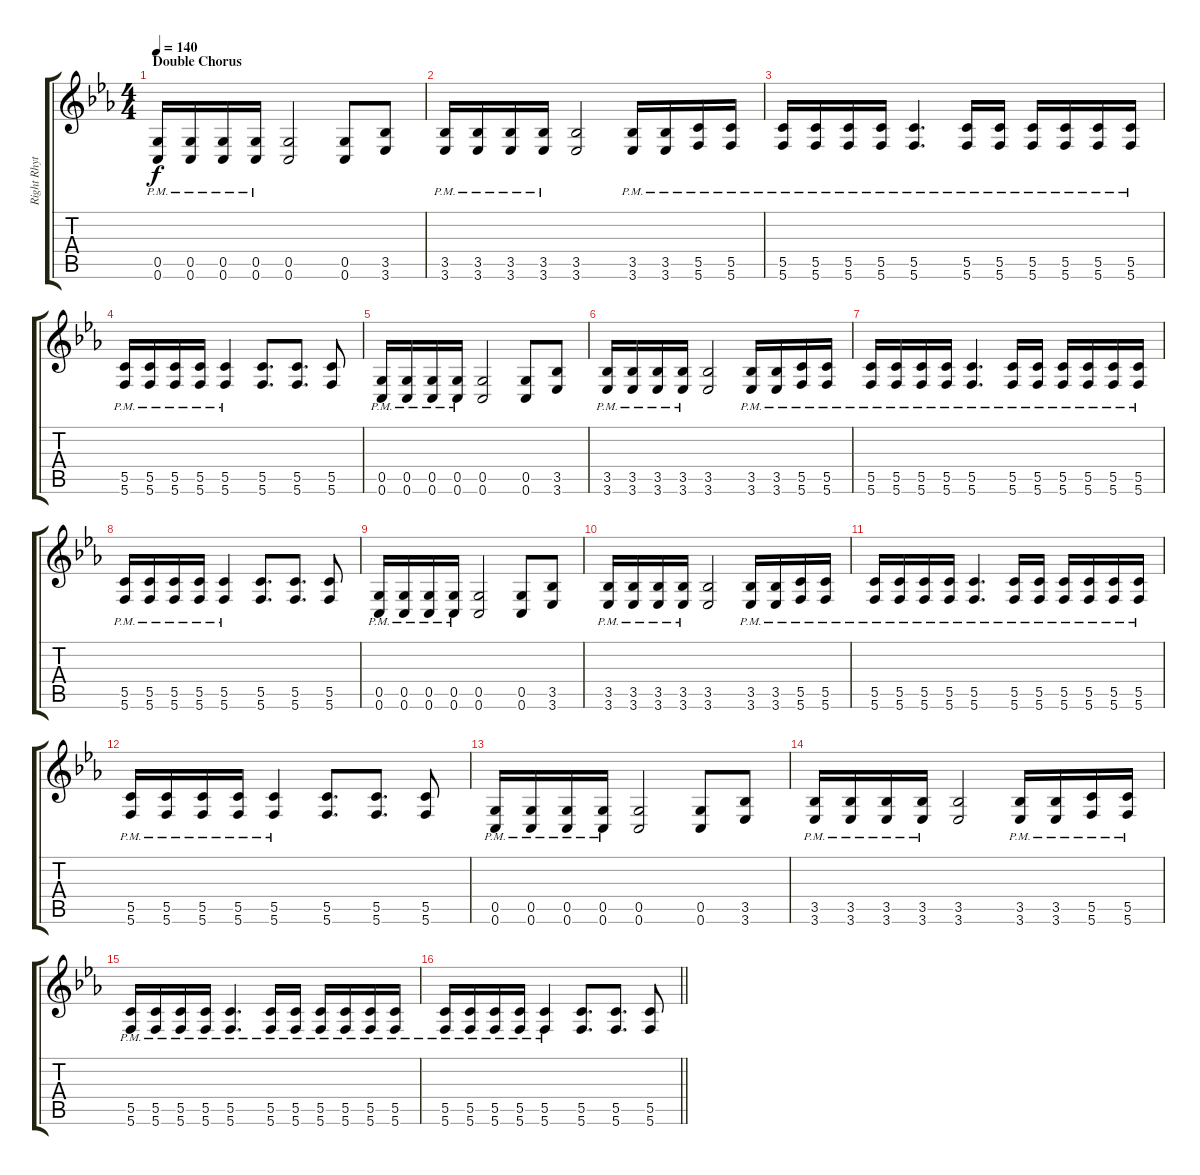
\track ("Right Rhythm Guitar" "Right Rhyt") {instrument overdrivenguitar}
\staff {score tabs}
\tuning (D4 A3 F3 C3 G2 C2) {hide}
\ts (4 4)
\section ("" "Double Chorus")
\tempo 140
\clef g2
\ks eb
(0.5{pm} 0.6{pm}).16{dy f} (0.5{pm} 0.6{pm}).16 (0.5{pm} 0.6{pm}).16 (0.5{pm} 0.6{pm}).16 (0.5 0.6).2 (0.5 0.6).8 (3.5 3.6).8 |
(3.5{pm} 3.6{pm}).16 (3.5{pm} 3.6{pm}).16 (3.5{pm} 3.6{pm}).16 (3.5{pm} 3.6{pm}).16 (3.5 3.6).2 (3.5{pm} 3.6{pm}).16 (3.5{pm} 3.6{pm}).16 (5.5{pm} 5.6{pm}).16 (5.5{pm} 5.6{pm}).16 |
(5.5{pm} 5.6{pm}).16 (5.5{pm} 5.6{pm}).16 (5.5{pm} 5.6{pm}).16 (5.5{pm} 5.6{pm}).16 (5.5{pm} 5.6{pm}).4{d} (5.5{pm} 5.6{pm}).16 (5.5{pm} 5.6{pm}).16 (5.5{pm} 5.6{pm}).16 (5.5{pm} 5.6{pm}).16 (5.5{pm} 5.6{pm}).16 (5.5{pm} 5.6{pm}).16 |
(5.5{pm} 5.6{pm}).16 (5.5{pm} 5.6{pm}).16 (5.5{pm} 5.6{pm}).16 (5.5{pm} 5.6{pm}).16 (5.5{pm} 5.6{pm}).4 (5.5 5.6).8{d} (5.5 5.6).8{d} (5.5 5.6).8 |
(0.5{pm} 0.6{pm}).16 (0.5{pm} 0.6{pm}).16 (0.5{pm} 0.6{pm}).16 (0.5{pm} 0.6{pm}).16 (0.5 0.6).2 (0.5 0.6).8 (3.5 3.6).8 |
(3.5{pm} 3.6{pm}).16 (3.5{pm} 3.6{pm}).16 (3.5{pm} 3.6{pm}).16 (3.5{pm} 3.6{pm}).16 (3.5 3.6).2 (3.5{pm} 3.6{pm}).16 (3.5{pm} 3.6{pm}).16 (5.5{pm} 5.6{pm}).16 (5.5{pm} 5.6{pm}).16 |
(5.5{pm} 5.6{pm}).16 (5.5{pm} 5.6{pm}).16 (5.5{pm} 5.6{pm}).16 (5.5{pm} 5.6{pm}).16 (5.5{pm} 5.6{pm}).4{d} (5.5{pm} 5.6{pm}).16 (5.5{pm} 5.6{pm}).16 (5.5{pm} 5.6{pm}).16 (5.5{pm} 5.6{pm}).16 (5.5{pm} 5.6{pm}).16 (5.5{pm} 5.6{pm}).16 |
(5.5{pm} 5.6{pm}).16 (5.5{pm} 5.6{pm}).16 (5.5{pm} 5.6{pm}).16 (5.5{pm} 5.6{pm}).16 (5.5{pm} 5.6{pm}).4 (5.5 5.6).8{d} (5.5 5.6).8{d} (5.5 5.6).8 |
(0.5{pm} 0.6{pm}).16 (0.5{pm} 0.6{pm}).16 (0.5{pm} 0.6{pm}).16 (0.5{pm} 0.6{pm}).16 (0.5 0.6).2 (0.5 0.6).8 (3.5 3.6).8 |
(3.5{pm} 3.6{pm}).16 (3.5{pm} 3.6{pm}).16 (3.5{pm} 3.6{pm}).16 (3.5{pm} 3.6{pm}).16 (3.5 3.6).2 (3.5{pm} 3.6{pm}).16 (3.5{pm} 3.6{pm}).16 (5.5{pm} 5.6{pm}).16 (5.5{pm} 5.6{pm}).16 |
(5.5{pm} 5.6{pm}).16 (5.5{pm} 5.6{pm}).16 (5.5{pm} 5.6{pm}).16 (5.5{pm} 5.6{pm}).16 (5.5{pm} 5.6{pm}).4{d} (5.5{pm} 5.6{pm}).16 (5.5{pm} 5.6{pm}).16 (5.5{pm} 5.6{pm}).16 (5.5{pm} 5.6{pm}).16 (5.5{pm} 5.6{pm}).16 (5.5{pm} 5.6{pm}).16 |
(5.5{pm} 5.6{pm}).16 (5.5{pm} 5.6{pm}).16 (5.5{pm} 5.6{pm}).16 (5.5{pm} 5.6{pm}).16 (5.5{pm} 5.6{pm}).4 (5.5 5.6).8{d} (5.5 5.6).8{d} (5.5 5.6).8 |
(0.5{pm} 0.6{pm}).16 (0.5{pm} 0.6{pm}).16 (0.5{pm} 0.6{pm}).16 (0.5{pm} 0.6{pm}).16 (0.5 0.6).2 (0.5 0.6).8 (3.5 3.6).8 |
(3.5{pm} 3.6{pm}).16 (3.5{pm} 3.6{pm}).16 (3.5{pm} 3.6{pm}).16 (3.5{pm} 3.6{pm}).16 (3.5 3.6).2 (3.5{pm} 3.6{pm}).16 (3.5{pm} 3.6{pm}).16 (5.5{pm} 5.6{pm}).16 (5.5{pm} 5.6{pm}).16 |
(5.5{pm} 5.6{pm}).16 (5.5{pm} 5.6{pm}).16 (5.5{pm} 5.6{pm}).16 (5.5{pm} 5.6{pm}).16 (5.5{pm} 5.6{pm}).4{d} (5.5{pm} 5.6{pm}).16 (5.5{pm} 5.6{pm}).16 (5.5{pm} 5.6{pm}).16 (5.5{pm} 5.6{pm}).16 (5.5{pm} 5.6{pm}).16 (5.5{pm} 5.6{pm}).16 |
\barLineRight lightlight
(5.5{pm} 5.6{pm}).16 (5.5{pm} 5.6{pm}).16 (5.5{pm} 5.6{pm}).16 (5.5{pm} 5.6{pm}).16 (5.5{pm} 5.6{pm}).4 (5.5 5.6).8{d} (5.5 5.6).8{d} (5.5 5.6).8
